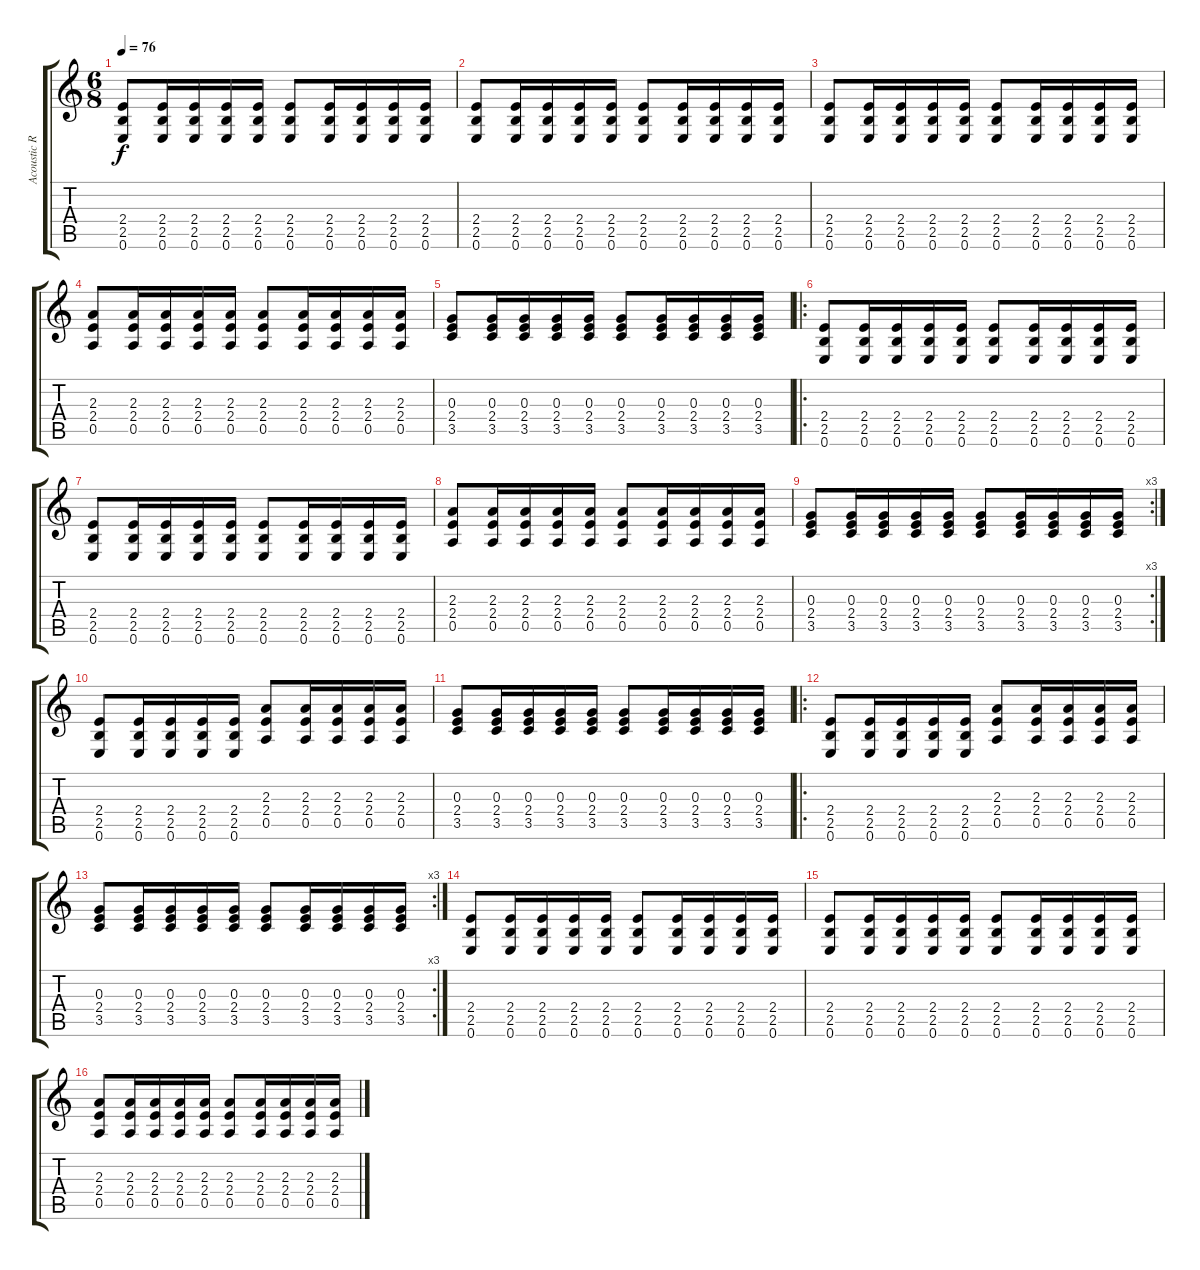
\track ("Acoustic Right" "Acoustic R") {instrument acousticguitarsteel}
\staff {score tabs}
\tuning (E4 B3 G3 D3 A2 E2) {hide}
\ts (6 8)
\tempo 76
\clef g2
\ks c
(2.4 2.5 0.6).8{dy f} (2.4 2.5 0.6).16 (2.4 2.5 0.6).16 (2.4 2.5 0.6).16 (2.4 2.5 0.6).16 (2.4 2.5 0.6).8 (2.4 2.5 0.6).16 (2.4 2.5 0.6).16 (2.4 2.5 0.6).16 (2.4 2.5 0.6).16 |
(2.4 2.5 0.6).8 (2.4 2.5 0.6).16 (2.4 2.5 0.6).16 (2.4 2.5 0.6).16 (2.4 2.5 0.6).16 (2.4 2.5 0.6).8 (2.4 2.5 0.6).16 (2.4 2.5 0.6).16 (2.4 2.5 0.6).16 (2.4 2.5 0.6).16 |
(2.4 2.5 0.6).8 (2.4 2.5 0.6).16 (2.4 2.5 0.6).16 (2.4 2.5 0.6).16 (2.4 2.5 0.6).16 (2.4 2.5 0.6).8 (2.4 2.5 0.6).16 (2.4 2.5 0.6).16 (2.4 2.5 0.6).16 (2.4 2.5 0.6).16 |
(2.3 2.4 0.5).8 (2.3 2.4 0.5).16 (2.3 2.4 0.5).16 (2.3 2.4 0.5).16 (2.3 2.4 0.5).16 (2.3 2.4 0.5).8 (2.3 2.4 0.5).16 (2.3 2.4 0.5).16 (2.3 2.4 0.5).16 (2.3 2.4 0.5).16 |
(0.3 2.4 3.5).8 (0.3 2.4 3.5).16 (0.3 2.4 3.5).16 (0.3 2.4 3.5).16 (0.3 2.4 3.5).16 (0.3 2.4 3.5).8 (0.3 2.4 3.5).16 (0.3 2.4 3.5).16 (0.3 2.4 3.5).16 (0.3 2.4 3.5).16 |
\ro
(2.4 2.5 0.6).8 (2.4 2.5 0.6).16 (2.4 2.5 0.6).16 (2.4 2.5 0.6).16 (2.4 2.5 0.6).16 (2.4 2.5 0.6).8 (2.4 2.5 0.6).16 (2.4 2.5 0.6).16 (2.4 2.5 0.6).16 (2.4 2.5 0.6).16 |
(2.4 2.5 0.6).8 (2.4 2.5 0.6).16 (2.4 2.5 0.6).16 (2.4 2.5 0.6).16 (2.4 2.5 0.6).16 (2.4 2.5 0.6).8 (2.4 2.5 0.6).16 (2.4 2.5 0.6).16 (2.4 2.5 0.6).16 (2.4 2.5 0.6).16 |
(2.3 2.4 0.5).8 (2.3 2.4 0.5).16 (2.3 2.4 0.5).16 (2.3 2.4 0.5).16 (2.3 2.4 0.5).16 (2.3 2.4 0.5).8 (2.3 2.4 0.5).16 (2.3 2.4 0.5).16 (2.3 2.4 0.5).16 (2.3 2.4 0.5).16 |
\rc 3
(0.3 2.4 3.5).8 (0.3 2.4 3.5).16 (0.3 2.4 3.5).16 (0.3 2.4 3.5).16 (0.3 2.4 3.5).16 (0.3 2.4 3.5).8 (0.3 2.4 3.5).16 (0.3 2.4 3.5).16 (0.3 2.4 3.5).16 (0.3 2.4 3.5).16 |
(2.4 2.5 0.6).8 (2.4 2.5 0.6).16 (2.4 2.5 0.6).16 (2.4 2.5 0.6).16 (2.4 2.5 0.6).16 (2.3 2.4 0.5).8 (2.3 2.4 0.5).16 (2.3 2.4 0.5).16 (2.3 2.4 0.5).16 (2.3 2.4 0.5).16 |
(0.3 2.4 3.5).8 (0.3 2.4 3.5).16 (0.3 2.4 3.5).16 (0.3 2.4 3.5).16 (0.3 2.4 3.5).16 (0.3 2.4 3.5).8 (0.3 2.4 3.5).16 (0.3 2.4 3.5).16 (0.3 2.4 3.5).16 (0.3 2.4 3.5).16 |
\ro
(2.4 2.5 0.6).8 (2.4 2.5 0.6).16 (2.4 2.5 0.6).16 (2.4 2.5 0.6).16 (2.4 2.5 0.6).16 (2.3 2.4 0.5).8 (2.3 2.4 0.5).16 (2.3 2.4 0.5).16 (2.3 2.4 0.5).16 (2.3 2.4 0.5).16 |
\rc 3
(0.3 2.4 3.5).8 (0.3 2.4 3.5).16 (0.3 2.4 3.5).16 (0.3 2.4 3.5).16 (0.3 2.4 3.5).16 (0.3 2.4 3.5).8 (0.3 2.4 3.5).16 (0.3 2.4 3.5).16 (0.3 2.4 3.5).16 (0.3 2.4 3.5).16 |
(2.4 2.5 0.6).8 (2.4 2.5 0.6).16 (2.4 2.5 0.6).16 (2.4 2.5 0.6).16 (2.4 2.5 0.6).16 (2.4 2.5 0.6).8 (2.4 2.5 0.6).16 (2.4 2.5 0.6).16 (2.4 2.5 0.6).16 (2.4 2.5 0.6).16 |
(2.4 2.5 0.6).8 (2.4 2.5 0.6).16 (2.4 2.5 0.6).16 (2.4 2.5 0.6).16 (2.4 2.5 0.6).16 (2.4 2.5 0.6).8 (2.4 2.5 0.6).16 (2.4 2.5 0.6).16 (2.4 2.5 0.6).16 (2.4 2.5 0.6).16 |
(2.3 2.4 0.5).8 (2.3 2.4 0.5).16 (2.3 2.4 0.5).16 (2.3 2.4 0.5).16 (2.3 2.4 0.5).16 (2.3 2.4 0.5).8 (2.3 2.4 0.5).16 (2.3 2.4 0.5).16 (2.3 2.4 0.5).16 (2.3 2.4 0.5).16
